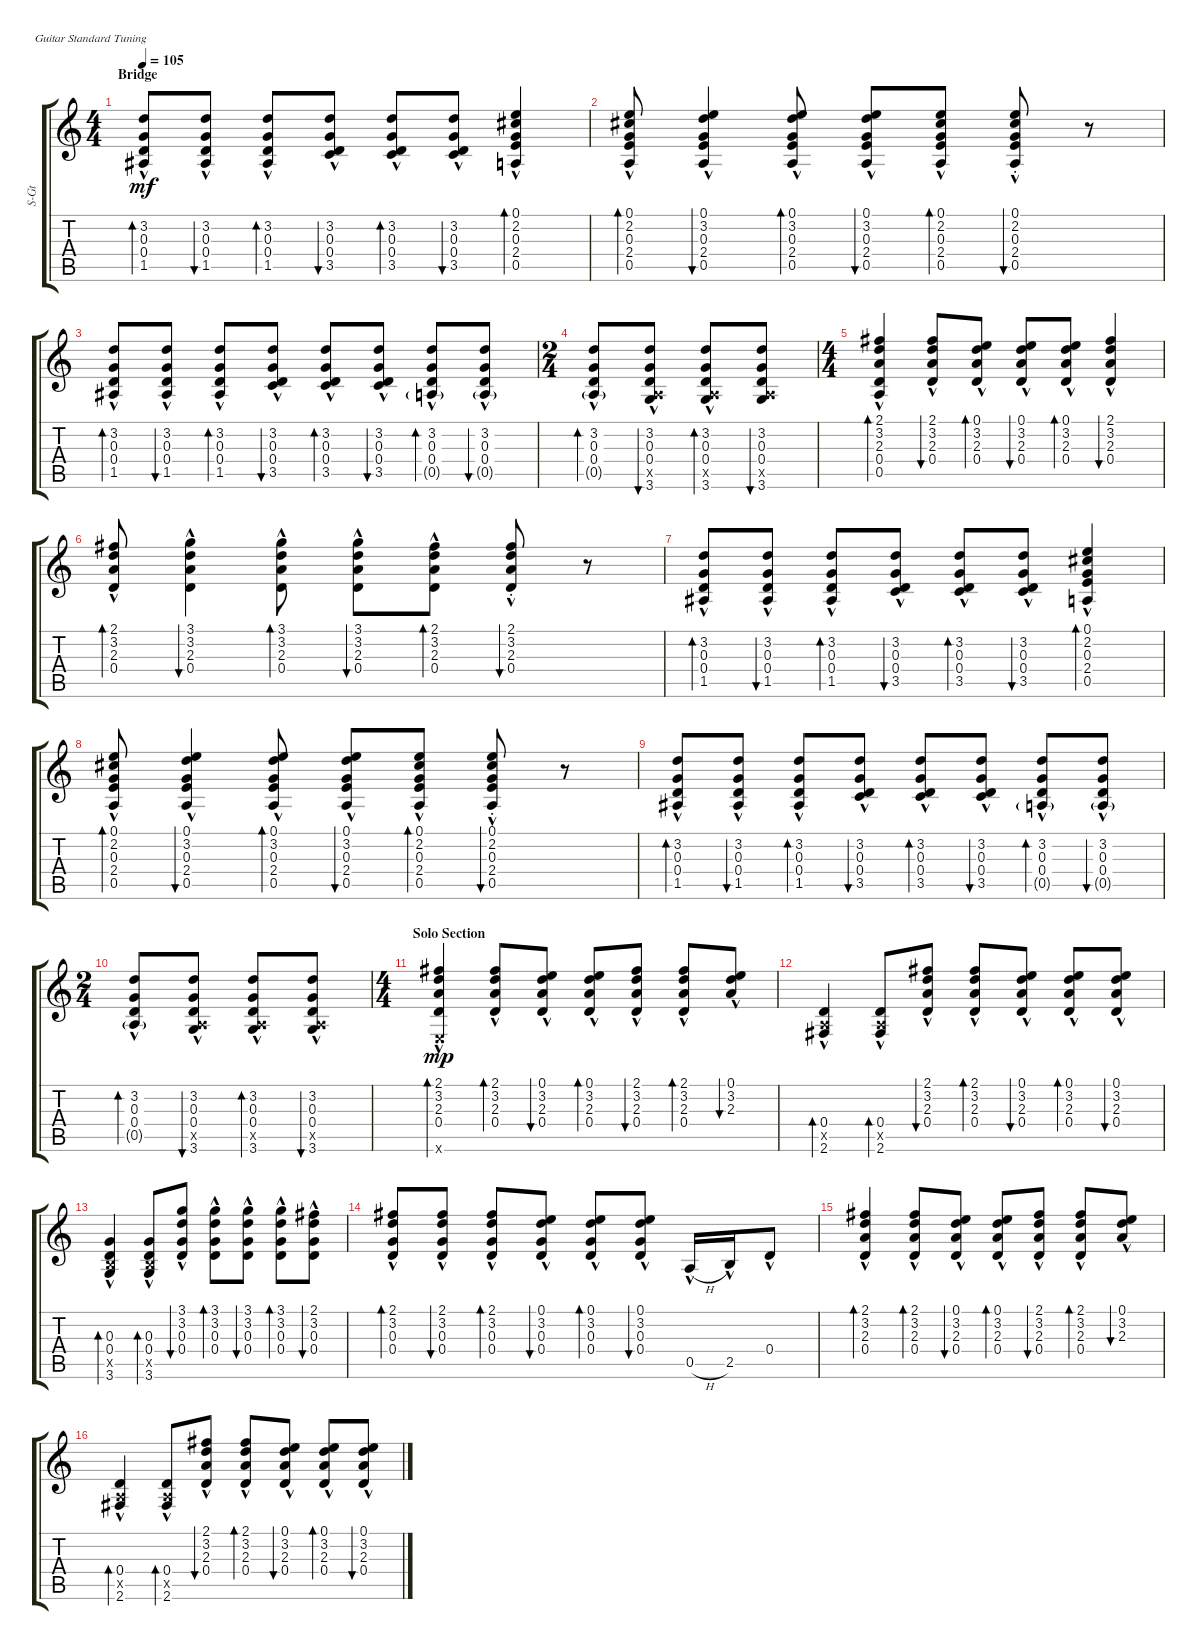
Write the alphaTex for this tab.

\defaultSystemsLayout 4
\otherSystemsTrackNameOrientation horizontal
\chordDiagramsInScore
\track ("Zakk Wylde Acoustic Rhythm" "S-Gt") {instrument acousticguitarsteel}
\staff {score tabs}
\tuning (E4 B3 G3 D3 A2 E2)
\ts (4 4)
\section ("" "Bridge")
\tempo 105
\clef g2
\ks c
(1.5{hac} 0.4{hac} 0.3{hac} 3.2{hac}).8{bd 30 dy mf} (3.2{hac} 0.3{hac} 0.4{hac} 1.5{hac}).8{bu 30} (3.2{hac} 0.3{hac} 0.4{hac} 1.5{hac}).8{bd 30} (3.5{hac} 3.2{hac} 0.3{hac} 0.4{hac}).8{bu 30} (3.5{hac} 3.2{hac} 0.4{hac} 0.3{hac}).8{bd 30} (3.5{hac} 0.4{hac} 0.3{hac} 3.2{hac}).8{bu 30} (2.2{hac} 0.3{hac} 2.4{hac} 0.5{hac} 0.1{hac}).4{bd 30} |
(0.5{hac} 2.4{hac} 0.3{hac} 2.2{hac} 0.1{hac}).8{bd 30} (3.2{hac} 0.3{hac} 2.4{hac} 0.5{hac} 0.1{hac}).4{bu 30} (0.5{hac} 2.4{hac} 0.3{hac} 3.2{hac} 0.1{hac}).8{bd 30} (0.5{hac} 3.2{hac} 0.3{hac} 2.4{hac} 0.1{hac}).8{bu 30} (0.5{hac} 2.4{hac} 0.3{hac} 2.2{hac} 0.1{hac}).8{bd 30} (0.5{hac st} 2.4{hac st} 0.3{hac st} 2.2{hac st} 0.1{hac st}).8{bu 30} r.8 |
(1.5{hac} 0.4{hac} 0.3{hac} 3.2{hac}).8{bd 30} (3.2{hac} 0.3{hac} 0.4{hac} 1.5{hac}).8{bu 30} (3.2{hac} 0.3{hac} 0.4{hac} 1.5{hac}).8{bd 30} (3.5{hac} 3.2{hac} 0.3{hac} 0.4{hac}).8{bu 30} (3.5{hac} 3.2{hac} 0.4{hac} 0.3{hac}).8{bd 30} (3.5{hac} 0.4{hac} 0.3{hac} 3.2{hac}).8{bu 30} (3.2{hac} 0.3{hac} 0.4{hac} 0.5{g}).8{bd 30} (0.5{g} 0.4{hac} 0.3{hac} 3.2{hac}).8{bu 30} |
\ts (2 4)
(3.2{hac} 0.3{hac} 0.4{hac} 0.5{g}).8{bd 30} (3.6{hac} 0.5{hac x} 0.4{hac} 0.3{hac} 3.2{hac}).8{bu 30} (3.2{hac} 0.3{hac} 0.4{hac} 0.5{hac x} 3.6{hac}).8{bd 30} (3.2 0.3 0.4 0.5{x} 3.6).8{bu 30} |
\ts (4 4)
(0.4{hac} 2.3{hac} 3.2{hac} 2.1{hac} 0.5).4{bd 120} (0.4{hac} 2.3{hac} 3.2{hac} 2.1{hac}).8{bu 30} (0.1{hac} 3.2{hac} 2.3{hac} 0.4{hac}).8{bd 30} (0.4{hac} 0.1{hac} 3.2{hac} 2.3{hac}).8{bu 30} (0.4{hac} 0.1{hac} 3.2{hac} 2.3{hac}).8{bd 30} (0.4{hac} 2.3{hac} 3.2{hac} 2.1{hac}).4{bu 30} |
(0.4{hac} 2.3{hac} 3.2{hac} 2.1{hac}).8{bd 30} (3.1{hac} 3.2{hac} 2.3{hac} 0.4{hac}).4{bu 30} (0.4{hac} 2.3{hac} 3.2{hac} 3.1{hac}).8{bd 30} (3.1{hac} 3.2{hac} 2.3{hac} 0.4{hac}).8{bu 30} (0.4{hac} 2.3{hac} 3.2{hac} 2.1{hac}).8{bd 30} (2.1{hac st} 3.2{hac st} 2.3{hac st} 0.4{hac st}).8{bu 30} r.8 |
(1.5{hac} 0.4{hac} 0.3{hac} 3.2{hac}).8{bd 30} (3.2{hac} 0.3{hac} 0.4{hac} 1.5{hac}).8{bu 30} (3.2{hac} 0.3{hac} 0.4{hac} 1.5{hac}).8{bd 30} (3.5{hac} 3.2{hac} 0.3{hac} 0.4{hac}).8{bu 30} (3.5{hac} 3.2{hac} 0.4{hac} 0.3{hac}).8{bd 30} (3.5{hac} 0.4{hac} 0.3{hac} 3.2{hac}).8{bu 30} (2.2{hac} 0.3{hac} 2.4{hac} 0.5{hac} 0.1{hac}).4{bd 30} |
(0.5{hac} 2.4{hac} 0.3{hac} 2.2{hac} 0.1{hac}).8{bd 30} (3.2{hac} 0.3{hac} 2.4{hac} 0.5{hac} 0.1{hac}).4{bu 30} (0.5{hac} 2.4{hac} 0.3{hac} 3.2{hac} 0.1{hac}).8{bd 30} (0.5{hac} 3.2{hac} 0.3{hac} 2.4{hac} 0.1{hac}).8{bu 30} (0.5{hac} 2.4{hac} 0.3{hac} 2.2{hac} 0.1{hac}).8{bd 30} (0.5{hac st} 2.4{hac st} 0.3{hac st} 2.2{hac st} 0.1{hac st}).8{bu 30} r.8 |
(1.5{hac} 0.4{hac} 0.3{hac} 3.2{hac}).8{bd 30} (3.2{hac} 0.3{hac} 0.4{hac} 1.5{hac}).8{bu 30} (3.2{hac} 0.3{hac} 0.4{hac} 1.5{hac}).8{bd 30} (3.5{hac} 3.2{hac} 0.3{hac} 0.4{hac}).8{bu 30} (3.5{hac} 3.2{hac} 0.4{hac} 0.3{hac}).8{bd 30} (3.5{hac} 0.4{hac} 0.3{hac} 3.2{hac}).8{bu 30} (3.2{hac} 0.3{hac} 0.4{hac} 0.5{g}).8{bd 30} (0.5{g} 0.4{hac} 0.3{hac} 3.2{hac}).8{bu 30} |
\ts (2 4)
(3.2{hac} 0.3{hac} 0.4{hac} 0.5{g}).8{bd 30} (3.6{hac} 0.5{hac x} 0.4{hac} 0.3{hac} 3.2{hac}).8{bu 30} (3.2{hac} 0.3{hac} 0.4{hac} 0.5{hac x} 3.6{hac}).8{bd 30} (3.2{hac} 0.3{hac} 0.4{hac} 0.5{hac x} 3.6{hac}).8{bu 30} |
\ts (4 4)
\section ("" "Solo Section")
(0.4{hac} 2.3{hac} 3.2{hac} 2.1{hac} 0.6{x}).4{bd 56 dy mp} (0.4{hac} 2.3{hac} 3.2{hac} 2.1{hac}).8{bd 52} (0.1{hac} 3.2{hac} 2.3{hac} 0.4{hac}).8{bu 53} (0.4{hac} 2.3{hac} 3.2{hac} 0.1{hac}).8{bd 51} (2.1{hac} 3.2{hac} 2.3{hac} 0.4{hac}).8{bu 54} (2.1{hac} 3.2{hac} 2.3{hac} 0.4{hac}).8{bd 51} (0.1{hac} 3.2{hac} 2.3{hac}).8{bu 55} |
(0.4{hac} 2.6{hac} 0.5{hac x}).4{bd 56} (0.4{hac} 0.5{hac x} 2.6{hac}).8{bd 52} (2.1{hac} 3.2{hac} 2.3{hac} 0.4{hac}).8{bu 53} (0.4{hac} 2.3{hac} 3.2{hac} 2.1{hac}).8{bd 51} (0.1{hac} 3.2{hac} 2.3{hac} 0.4{hac}).8{bu 54} (0.1{hac} 3.2{hac} 2.3{hac} 0.4{hac}).8{bd 51} (0.1{hac} 3.2{hac} 2.3{hac} 0.4{hac}).8{bu 55} |
(3.6{hac} 2.5{hac x} 0.4{hac} 0.3{hac}).4{bd 64} (2.5{hac x} 0.4{hac} 0.3{hac} 3.6{hac}).8{bd 63} (0.3{hac} 3.2{hac} 3.1{hac} 0.4{hac}).8{bu 58} (3.1{hac} 3.2{hac} 0.3{hac} 0.4{hac}).8{bd 62} (0.3{hac} 3.2{hac} 3.1{hac} 0.4{hac}).8{bu 65} (0.3{hac} 3.2{hac} 3.1{hac} 0.4{hac}).8{bd 61} (0.3{hac} 3.2{hac} 2.1{hac} 0.4{hac}).8{bu 65} |
(0.3{hac} 3.2{hac} 2.1{hac} 0.4{hac}).8{bd 60} (2.1{hac} 0.3{hac} 3.2{hac} 0.4{hac}).8{bu 58} (2.1{hac} 0.3{hac} 3.2{hac} 0.4{hac}).8{bd 59} (0.1{hac} 3.2{hac} 0.3{hac} 0.4{hac}).8{bu 58} (0.1{hac} 3.2{hac} 0.3{hac} 0.4{hac}).8{bd 58} (0.1{hac} 3.2{hac} 0.3{hac} 0.4{hac}).8{bu 58} 0.5{h hac}.16 2.5{hac}.16 0.4{hac}.8 |
(0.4{hac} 2.3{hac} 3.2{hac} 2.1{hac}).4{bd 56} (0.4{hac} 2.3{hac} 3.2{hac} 2.1{hac}).8{bd 52} (0.1{hac} 3.2{hac} 2.3{hac} 0.4{hac}).8{bu 53} (0.4{hac} 2.3{hac} 3.2{hac} 0.1{hac}).8{bd 51} (2.1{hac} 3.2{hac} 2.3{hac} 0.4{hac}).8{bu 54} (2.1{hac} 3.2{hac} 2.3{hac} 0.4{hac}).8{bd 51} (0.1{hac} 3.2{hac} 2.3{hac}).8{bu 55} |
(0.4{hac} 2.6{hac} 0.5{hac x}).4{bd 56} (0.4{hac} 0.5{hac x} 2.6{hac}).8{bd 52} (2.1{hac} 3.2{hac} 2.3{hac} 0.4{hac}).8{bu 53} (0.4{hac} 2.3{hac} 3.2{hac} 2.1{hac}).8{bd 51} (0.1{hac} 3.2{hac} 2.3{hac} 0.4{hac}).8{bu 54} (0.1{hac} 3.2{hac} 2.3{hac} 0.4{hac}).8{bd 51} (0.1{hac} 3.2{hac} 2.3{hac} 0.4{hac}).8{bu 55}
